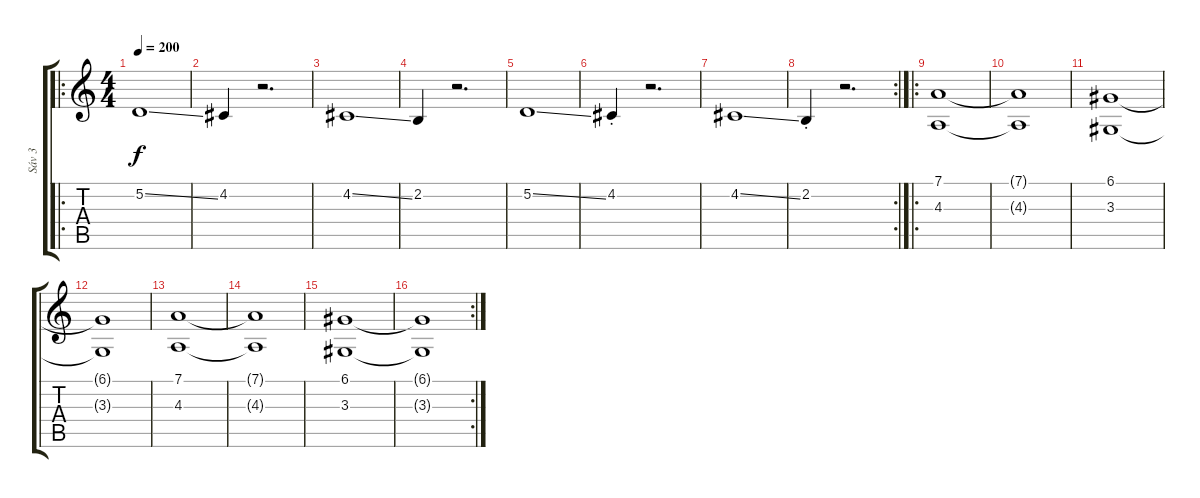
\track ("Sáv 3" "Sáv 3") {instrument stringensemble1}
\staff {score tabs}
\tuning (D4 A3 F3 C3 G2 D2) {hide}
\ro
\ts (4 4)
\tempo 200
\clef g2
\ks c
5.2{ss}.1{dy f volume 16} |
4.2.4 r.2{d} |
4.2{ss}.1 |
2.2.4 r.2{d} |
5.2{ss}.1{volume 16} |
4.2{st}.4 r.2{d} |
4.2{ss}.1 |
\rc 2
2.2{st}.4 r.2{d} |
\ro
(7.1 4.3).1 |
(7.1{t} 4.3{t}).1 |
(6.1 3.3).1 |
(6.1{t} 3.3{t}).1 |
(7.1 4.3).1 |
(7.1{t} 4.3{t}).1 |
(6.1 3.3).1 |
\rc 2
(6.1{t} 3.3{t}).1
